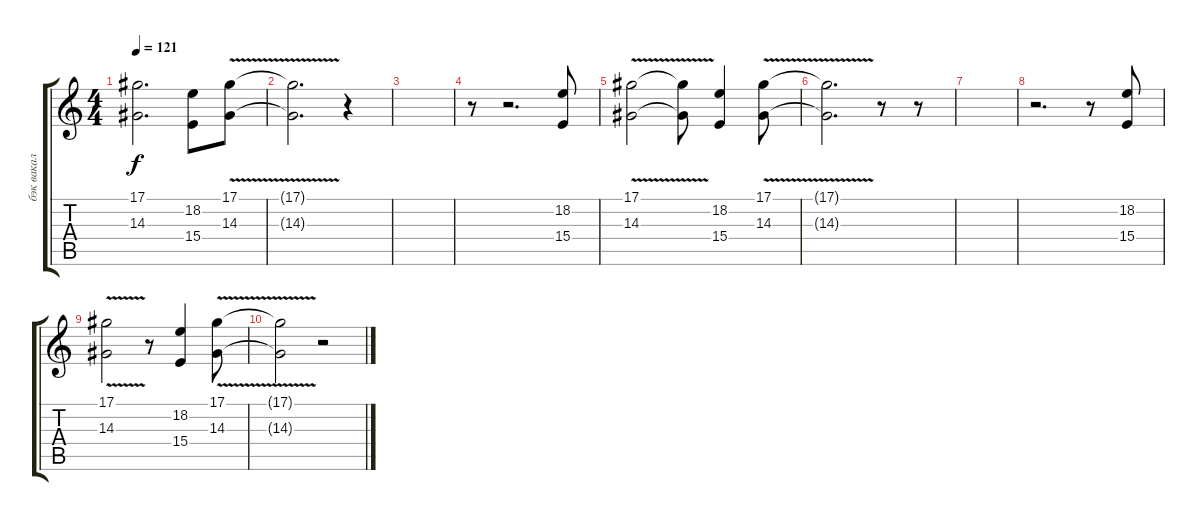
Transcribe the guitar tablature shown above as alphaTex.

\track ("бэк вакал" "бэк вакал") {instrument lead6voice}
\staff {score tabs}
\tuning (Eb4 Bb3 Gb3 Db3 Ab2 Eb2) {hide}
\ts (4 4)
\tempo 121
\clef g2
\ks c
(17.1{t} 14.3{t}).2{d dy f} (18.2 15.4).8 (17.1{v} 14.3).8 |
(17.1{t} 14.3{t}).2{d} r.4 |
|
r.8 r.2{d} (18.2 15.4).8 |
(17.1{v} 14.3{v}).2 (17.1{t} 14.3{t}).8 (18.2 15.4).4 (17.1{v} 14.3).8 |
(17.1{t} 14.3{t}).2{d} r.8 r.8 |
|
r.2{d} r.8 (18.2 15.4).8 |
(17.1{v} 14.3).2 r.8 (18.2 15.4).4 (17.1{v} 14.3).8 |
(17.1{t} 14.3{t}).2 r.2
